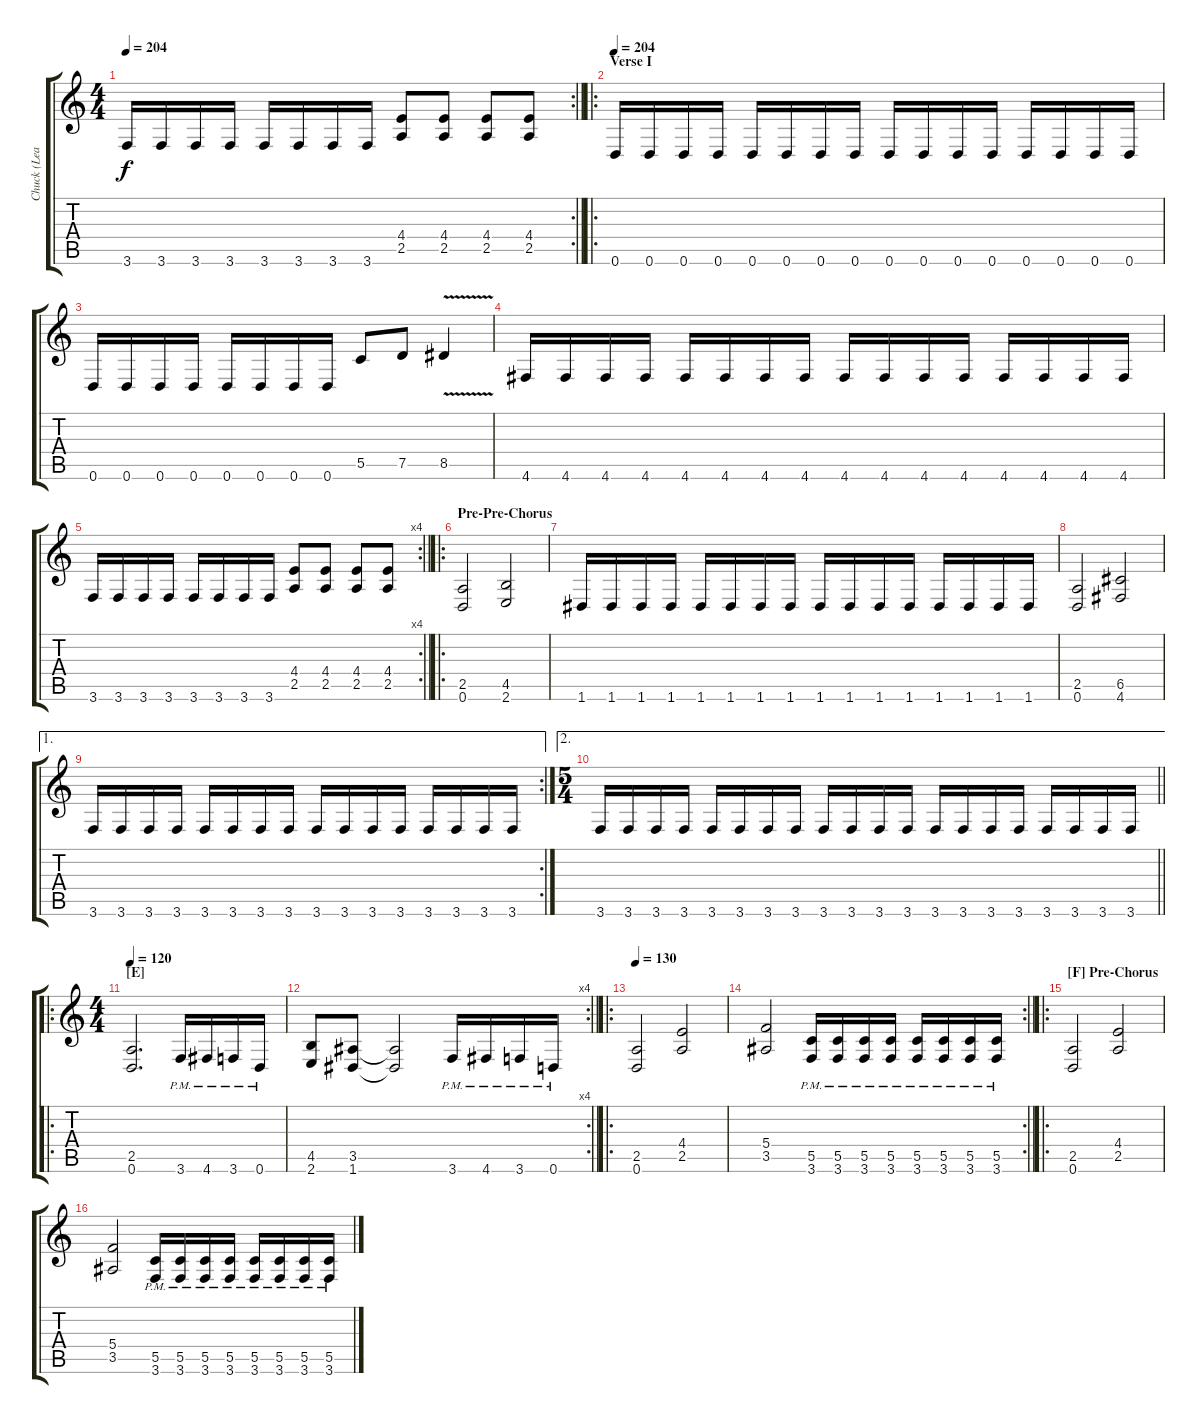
\track ("Chuck (Lead)" "Chuck (Lea") {instrument distortionguitar}
\staff {score tabs}
\tuning (D4 A3 F3 C3 G2 D2) {hide}
\rc 2
\ts (4 4)
\tempo 204
\clef g2
\barLineRight lightlight
\ks c
3.6.16{dy f} 3.6.16 3.6.16 3.6.16 3.6.16 3.6.16 3.6.16 3.6.16 (4.4 2.5).8 (4.4 2.5).8 (4.4 2.5).8 (4.4 2.5).8 |
\ro
\section ("" "Verse I")
\tempo 225
\tempo 204
0.6.16 0.6.16 0.6.16 0.6.16 0.6.16 0.6.16 0.6.16 0.6.16 0.6.16 0.6.16 0.6.16 0.6.16 0.6.16 0.6.16 0.6.16 0.6.16 |
0.6.16 0.6.16 0.6.16 0.6.16 0.6.16 0.6.16 0.6.16 0.6.16 5.5.8 7.5.8 8.5{v}.4 |
4.6.16 4.6.16 4.6.16 4.6.16 4.6.16 4.6.16 4.6.16 4.6.16 4.6.16 4.6.16 4.6.16 4.6.16 4.6.16 4.6.16 4.6.16 4.6.16 |
\rc 4
\barLineRight lightlight
3.6.16 3.6.16 3.6.16 3.6.16 3.6.16 3.6.16 3.6.16 3.6.16 (4.4 2.5).8 (4.4 2.5).8 (4.4 2.5).8 (4.4 2.5).8 |
\ro
\section ("" "Pre-Pre-Chorus")
(2.5 0.6).2 (4.5 2.6).2 |
1.6.16 1.6.16 1.6.16 1.6.16 1.6.16 1.6.16 1.6.16 1.6.16 1.6.16 1.6.16 1.6.16 1.6.16 1.6.16 1.6.16 1.6.16 1.6.16 |
(2.5 0.6).2 (6.5 4.6).2 |
\ae 1
\rc 2
3.6.16 3.6.16 3.6.16 3.6.16 3.6.16 3.6.16 3.6.16 3.6.16 3.6.16 3.6.16 3.6.16 3.6.16 3.6.16 3.6.16 3.6.16 3.6.16 |
\ae 2
\ts (5 4)
\barLineRight lightlight
3.6.16 3.6.16 3.6.16 3.6.16 3.6.16 3.6.16 3.6.16 3.6.16 3.6.16 3.6.16 3.6.16 3.6.16 3.6.16 3.6.16 3.6.16 3.6.16 3.6.16 3.6.16 3.6.16 3.6.16 |
\ro
\ts (4 4)
\section ("" "[E]")
\tempo 135
\tempo 120
(2.5 0.6).2{d} 3.6{pm}.16 4.6{pm}.16 3.6{pm}.16 0.6{pm}.16 |
\rc 4
\barLineRight lightlight
(4.5 2.6).8 (3.5 1.6).8 (3.5{t} 1.6{t}).2 3.6{pm}.16 4.6{pm}.16 3.6{pm}.16 0.6{pm}.16 |
\ro
\tempo 130
(2.5 0.6).2 (4.4 2.5).2 |
\rc 2
\barLineRight lightlight
(5.4 3.5).2 (5.5{pm} 3.6{pm}).16 (5.5{pm} 3.6{pm}).16 (5.5{pm} 3.6{pm}).16 (5.5{pm} 3.6{pm}).16 (5.5{pm} 3.6{pm}).16 (5.5{pm} 3.6{pm}).16 (5.5{pm} 3.6{pm}).16 (5.5{pm} 3.6{pm}).16 |
\ro
\section ("" "[F] Pre-Chorus")
(2.5 0.6).2 (4.4 2.5).2 |
(5.4 3.5).2 (5.5{pm} 3.6{pm}).16 (5.5{pm} 3.6{pm}).16 (5.5{pm} 3.6{pm}).16 (5.5{pm} 3.6{pm}).16 (5.5{pm} 3.6{pm}).16 (5.5{pm} 3.6{pm}).16 (5.5{pm} 3.6{pm}).16 (5.5{pm} 3.6{pm}).16
